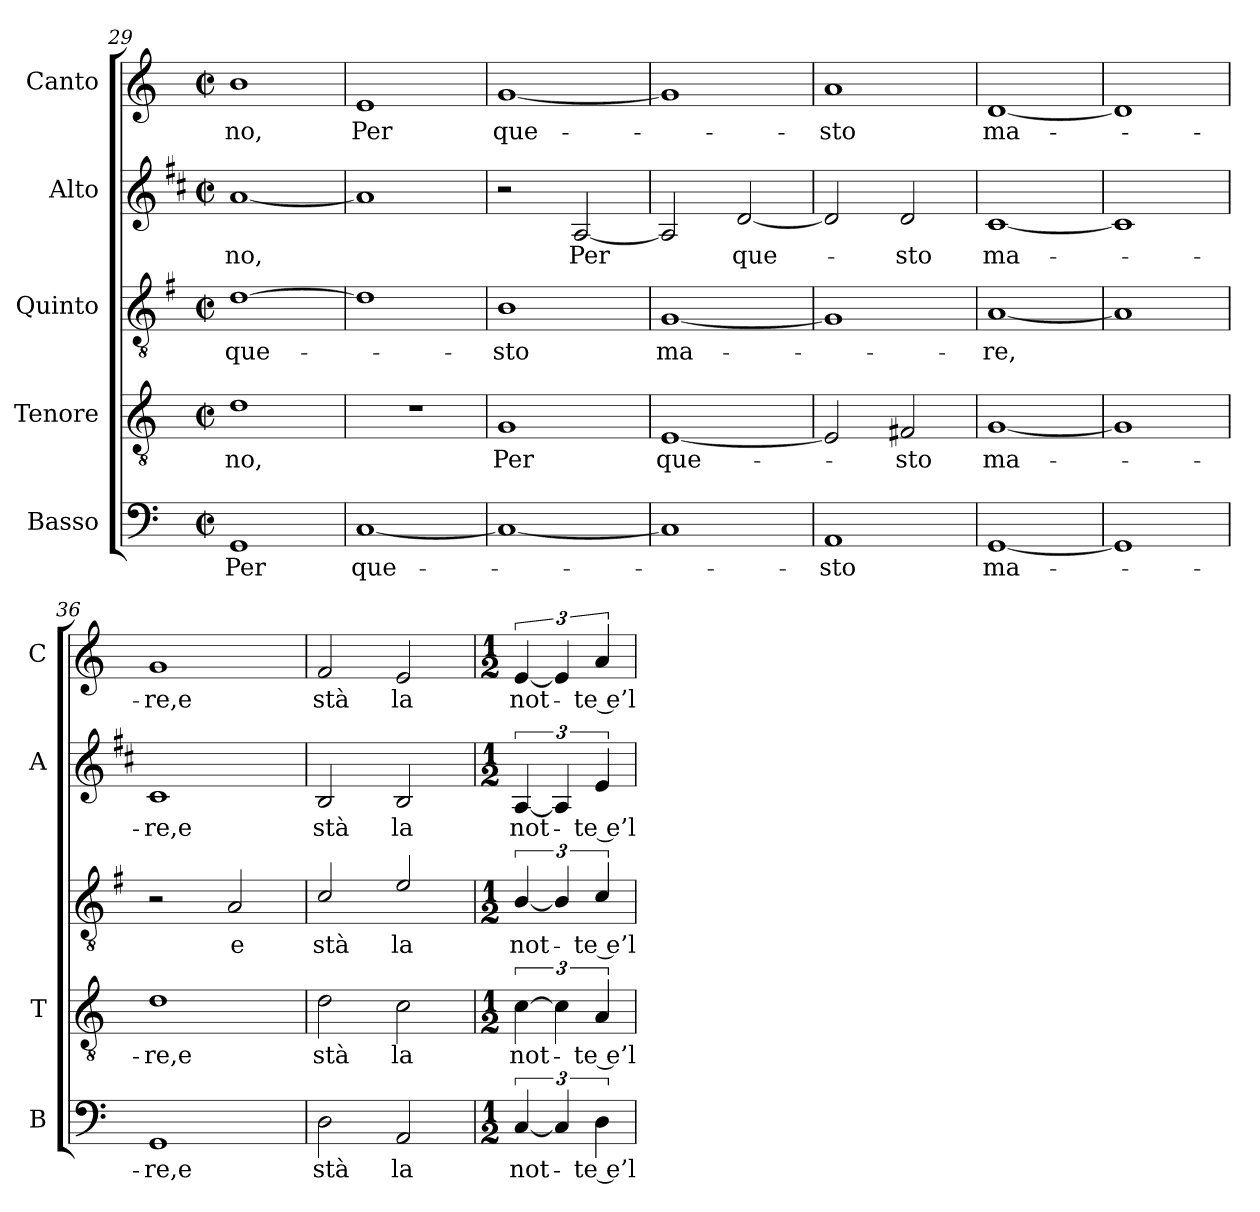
**kern	**text	**kern	**text	**kern	**text	**kern	**text	**kern	**text
*part5	*part5	*part4	*part4	*part3	*part3	*part2	*part2	*part1	*part1
*staff5	*staff5	*staff4	*staff4	*staff3	*staff3	*staff2	*staff2	*staff1	*staff1
*I"Basso	*	*I"Tenore	*	*I"Quinto	*	*I"Alto	*	*I"Canto	*
*I'B	*	*I'T	*	*	*	*I'A	*	*I'C	*
*clefF4	*	*clefGv2	*	*clefGv2	*	*clefG2	*	*clefG2	*
*	*	*	*	*ITrd4c7	*	*ITrd1c2	*	*	*
*k[]	*	*k[]	*	*k[]	*	*k[]	*	*k[]	*
*C:	*	*C:	*	*C:	*	*C:	*	*C:	*
*M2/2	*	*M2/2	*	*M2/2	*	*M2/2	*	*M2/2	*
*met(c|)	*	*met(c|)	*	*met(c|)	*	*met(c|)	*	*met(c|)	*
=29	=29	=29	=29	=29	=29	=29	=29	=29	=29
!	!LO:LY:b	!	!LO:LY:b	!	!LO:LY:b	!	!LO:LY:b	!	!LO:LY:b
1GG	Per	1d	-no,	[1G	que-	[1g	-no,	1b	-no,
=30	=30	=30	=30	=30	=30	=30	=30	=30	=30
!	!LO:LY:b	!	!	!	!	!	!	!	!LO:LY:b
[1C	que-	1r	.	1G]	.	1g]	.	1e	Per
=31	=31	=31	=31	=31	=31	=31	=31	=31	=31
!	!	!	!LO:LY:b	!	!LO:LY:b	!	!	!	!LO:LY:b
1C_	.	1G	Per	1E	-sto	2r	.	[1g	que-
!	!	!	!	!	!	!	!LO:LY:b	!	!
.	.	.	.	.	.	[2G/	Per	.	.
=32	=32	=32	=32	=32	=32	=32	=32	=32	=32
!	!	!	!LO:LY:b	!	!LO:LY:b	!	!	!	!
1C]	.	[1E	que-	[1C	ma-	2G/]	.	1g]	.
!	!	!	!	!	!	!	!LO:LY:b	!	!
.	.	.	.	.	.	[2c/	que-	.	.
=33	=33	=33	=33	=33	=33	=33	=33	=33	=33
!	!LO:LY:b	!	!	!	!	!	!	!	!LO:LY:b
1AA	-sto	2E/]	.	1C]	.	2c/]	.	1a	-sto
!	!	!	!LO:LY:b	!	!	!	!LO:LY:b	!	!
.	.	2F#X/	-sto	.	.	2c/	-sto	.	.
!!LO:LB:g=z
=34	=34	=34	=34	=34	=34	=34	=34	=34	=34
!	!LO:LY:b	!	!LO:LY:b	!	!LO:LY:b	!	!LO:LY:b	!	!LO:LY:b
[1GG	ma-	[1G	ma-	[1D	-re,	[1B	ma-	[1d	ma-
=35	=35	=35	=35	=35	=35	=35	=35	=35	=35
1GG]	.	1G]	.	1D]	.	1B]	.	1d]	.
=36	=36	=36	=36	=36	=36	=36	=36	=36	=36
!	!LO:LY:b	!	!LO:LY:b	!	!	!	!LO:LY:b	!	!LO:LY:b
1GG	-re,e	1d	-re,e	2r	.	1B	-re,e	1g	-re,e
!	!	!	!	!	!LO:LY:b	!	!	!	!
.	.	.	.	2D/	e	.	.	.	.
=37	=37	=37	=37	=37	=37	=37	=37	=37	=37
!	!LO:LY:b	!	!LO:LY:b	!	!LO:LY:b	!	!LO:LY:b	!	!LO:LY:b
2D\	stà	2d\	stà	2F/	stà	2A/	stà	2f/	stà
!	!LO:LY:b	!	!LO:LY:b	!	!LO:LY:b	!	!LO:LY:b	!	!LO:LY:b
2AA/	la	2c\	la	2A/	la	2A/	la	2e/	la
=38	=38	=38	=38	=38	=38	=38	=38	=38	=38
*M1/2	*	*M1/2	*	*M1/2	*	*M1/2	*	*M1/2	*
!	!LO:LY:b	!	!LO:LY:b	!	!LO:LY:b	!	!LO:LY:b	!	!LO:LY:b
[6C/	not-	[6c\	not-	[6E/	not-	[6G/	not-	[6e/	not-
6C/]	.	6c\]	.	6E/]	.	6G/]	.	6e/]	.
!	!LO:LY:b	!	!LO:LY:b	!	!LO:LY:b	!	!LO:LY:b	!	!LO:LY:b
6D\	-te e’l	6A/	-te e’l	6F/	-te e’l	6d/	-te e’l	6a/	-te e’l
=	=	=	=	=	=	=	=	=	=
*-	*-	*-	*-	*-	*-	*-	*-	*-	*-
